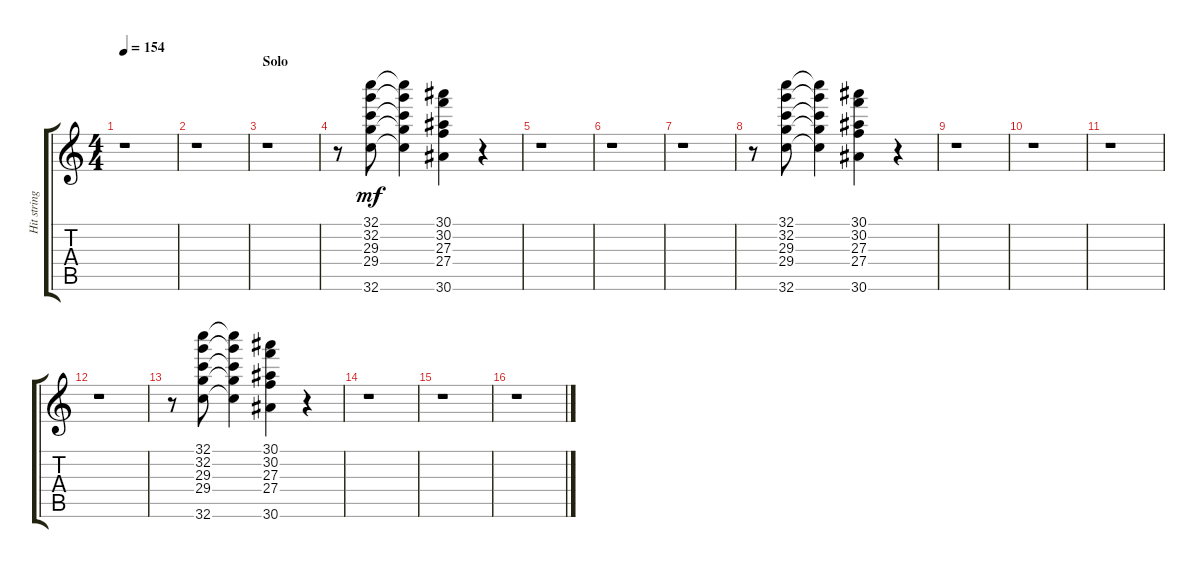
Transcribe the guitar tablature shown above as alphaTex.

\track ("Hit strings" "Hit string") {instrument orchestrahit}
\staff {score tabs}
\tuning (E4 B3 G3 D3 A2 E2) {hide}
\ts (4 4)
\tempo 154
\clef g2
\ks c
r.1{dy mf} |
r.1 |
\section ("" "Solo")
r.1 |
r.8 (32.1 32.2 29.3 29.4 32.6).8 (32.1{t} 32.2{t} 29.3{t} 29.4{t} 32.6{t}).4 (30.1 30.2 27.3 27.4 30.6).4 r.4 |
r.1 |
r.1 |
r.1 |
r.8 (32.1 32.2 29.3 29.4 32.6).8 (32.1{t} 32.2{t} 29.3{t} 29.4{t} 32.6{t}).4 (30.1 30.2 27.3 27.4 30.6).4 r.4 |
r.1 |
r.1 |
r.1 |
r.1 |
r.8 (32.1 32.2 29.3 29.4 32.6).8 (32.1{t} 32.2{t} 29.3{t} 29.4{t} 32.6{t}).4 (30.1 30.2 27.3 27.4 30.6).4 r.4 |
r.1 |
r.1 |
r.1
